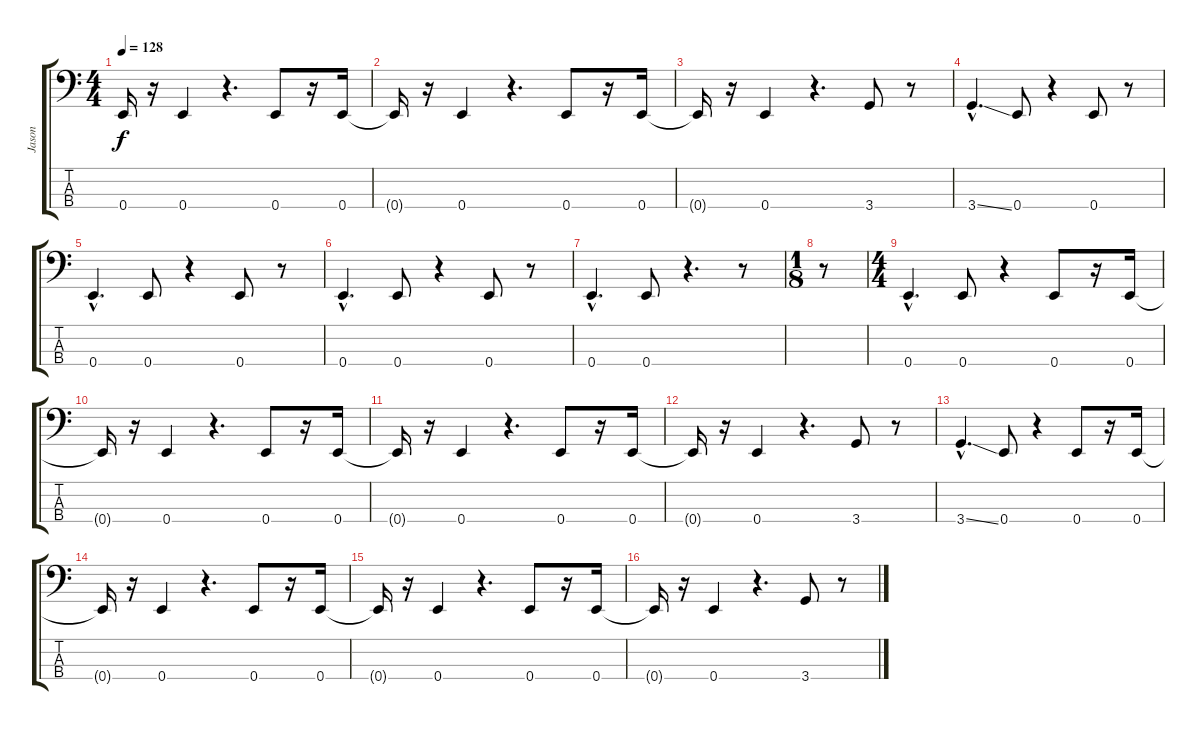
\track ("Jason" "Jason") {instrument electricbassfinger}
\staff {score tabs}
\tuning (G2 D2 A1 E1) {hide}
\ts (4 4)
\tempo 128
\clef f4
\ks c
0.4{t}.16{dy f} r.16 0.4.4 r.4{d} 0.4.8 r.16 0.4.16 |
0.4{t}.16 r.16 0.4.4 r.4{d} 0.4.8 r.16 0.4.16 |
0.4{t}.16 r.16 0.4.4 r.4{d} 3.4.8 r.8 |
3.4{ss hac}.4{d} 0.4.8 r.4 0.4.8 r.8 |
0.4{hac}.4{d} 0.4.8 r.4 0.4.8 r.8 |
0.4{hac}.4{d} 0.4.8 r.4 0.4.8 r.8 |
0.4{hac}.4{d} 0.4.8 r.4{d} r.8 |
\ts (1 8)
r.8 |
\ts (4 4)
0.4{hac}.4{d} 0.4.8 r.4 0.4.8 r.16 0.4.16 |
0.4{t}.16 r.16 0.4.4 r.4{d} 0.4.8 r.16 0.4.16 |
0.4{t}.16 r.16 0.4.4 r.4{d} 0.4.8 r.16 0.4.16 |
0.4{t}.16 r.16 0.4.4 r.4{d} 3.4.8 r.8 |
3.4{ss hac}.4{d} 0.4.8 r.4 0.4.8 r.16 0.4.16 |
0.4{t}.16 r.16 0.4.4 r.4{d} 0.4.8 r.16 0.4.16 |
0.4{t}.16 r.16 0.4.4 r.4{d} 0.4.8 r.16 0.4.16 |
0.4{t}.16 r.16 0.4.4 r.4{d} 3.4.8 r.8
